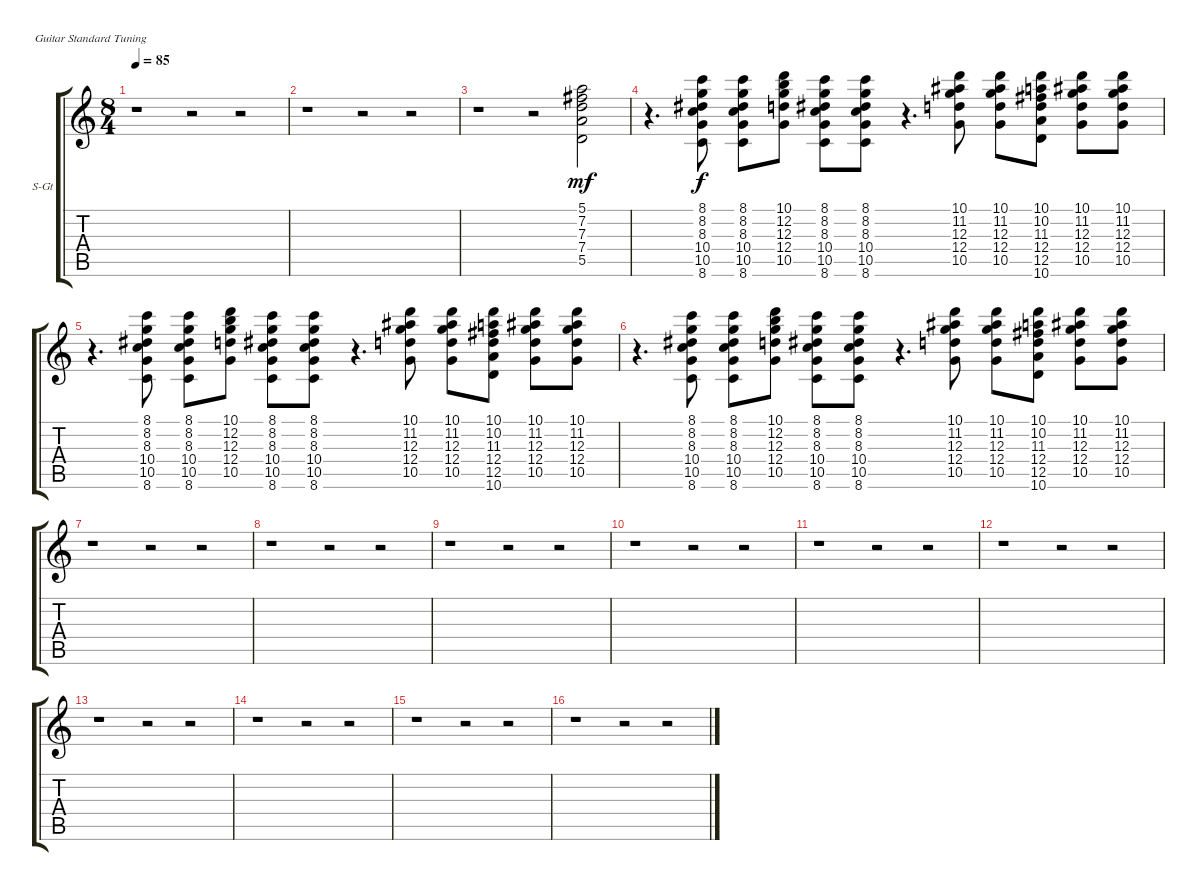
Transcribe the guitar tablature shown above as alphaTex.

\bracketExtendMode groupsimilarinstruments
\firstSystemTrackNameOrientation horizontal
\otherSystemsTrackNameOrientation horizontal
\track ("Strings/voice" "S-Gt") {instrument pizzicatostrings}
\staff {score tabs}
\tuning (E4 B3 G3 D3 A2 E2)
\displaytranspose 12
\ts (8 4)
\tempo 85
\clef g2
\ks c
r.1{dy mf} r.2 r.2 |
r.1 r.2 r.2 |
r.1 r.2 (5.1 7.2 7.3 7.4 5.5).2 |
r.4{d} (8.1 8.2 8.3 10.4 10.5 8.6).8{dy f} (8.1 8.2 8.3 10.4 10.5 8.6).8 (10.1 12.2 12.3 12.4 10.5).8 (8.1 8.2 8.3 10.4 10.5 8.6).8 (8.1 8.2 8.3 10.4 10.5 8.6).8 r.4{d} (10.1 11.2 12.3 12.4 10.5).8 (10.1 11.2 12.3 12.4 10.5).8 (10.1 10.2 11.3 12.4 12.5 10.6).8 (10.1 11.2 12.3 12.4 10.5).8 (10.1 11.2 12.3 12.4 10.5).8 |
r.4{d} (8.1 8.2 8.3 10.4 10.5 8.6).8 (8.1 8.2 8.3 10.4 10.5 8.6).8 (10.1 12.2 12.3 12.4 10.5).8 (8.1 8.2 8.3 10.4 10.5 8.6).8 (8.1 8.2 8.3 10.4 10.5 8.6).8 r.4{d} (10.1 11.2 12.3 12.4 10.5).8 (10.1 11.2 12.3 12.4 10.5).8 (10.1 10.2 11.3 12.4 12.5 10.6).8 (10.1 11.2 12.3 12.4 10.5).8 (10.1 11.2 12.3 12.4 10.5).8 |
r.4{d} (8.1 8.2 8.3 10.4 10.5 8.6).8 (8.1 8.2 8.3 10.4 10.5 8.6).8 (10.1 12.2 12.3 12.4 10.5).8 (8.1 8.2 8.3 10.4 10.5 8.6).8 (8.1 8.2 8.3 10.4 10.5 8.6).8 r.4{d} (10.1 11.2 12.3 12.4 10.5).8 (10.1 11.2 12.3 12.4 10.5).8 (10.1 10.2 11.3 12.4 12.5 10.6).8 (10.1 11.2 12.3 12.4 10.5).8 (10.1 11.2 12.3 12.4 10.5).8 |
r.1 r.2 r.2 |
r.1 r.2 r.2 |
r.1 r.2 r.2 |
r.1 r.2 r.2 |
r.1 r.2 r.2 |
r.1 r.2 r.2 |
r.1 r.2 r.2 |
r.1 r.2 r.2 |
r.1 r.2 r.2 |
r.1 r.2 r.2
